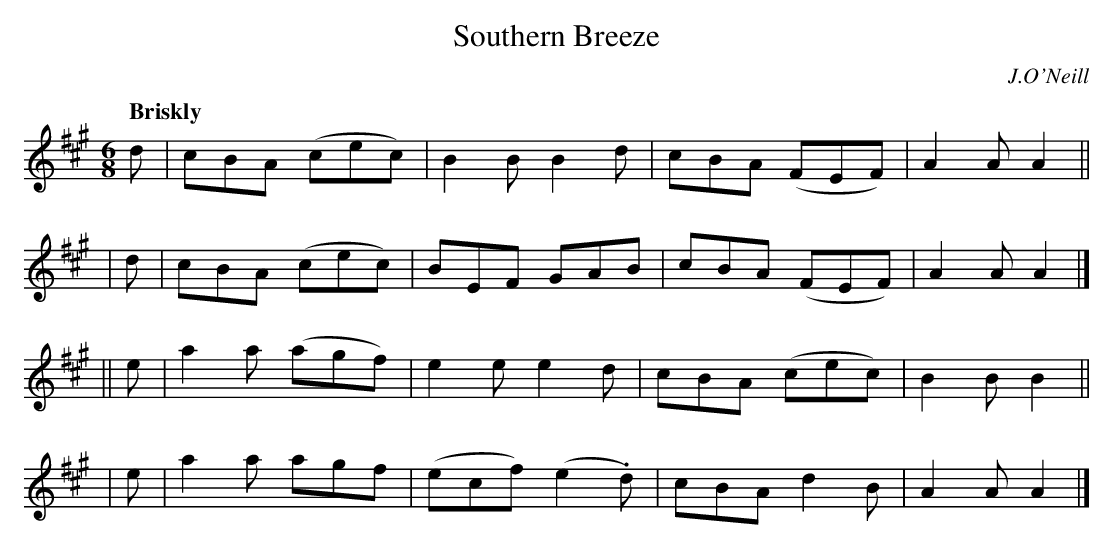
X:1
T: Southern Breeze
O: J.O'Neill
Q: "Briskly"
M: 6/8
L: 1/8
K: A
  d | cBA (cec) | B2B B2d | cBA (FEF) | A2A A2 ||
| d | cBA (cec) | BEF GAB | cBA (FEF) | A2A A2 |]
||e | a2a (agf) | e2e e2d | cBA (cec) | B2B B2 ||
| e | a2a  agf  | (ecf)  (e2.d) | cBA d2B |  A2A A2 |]
